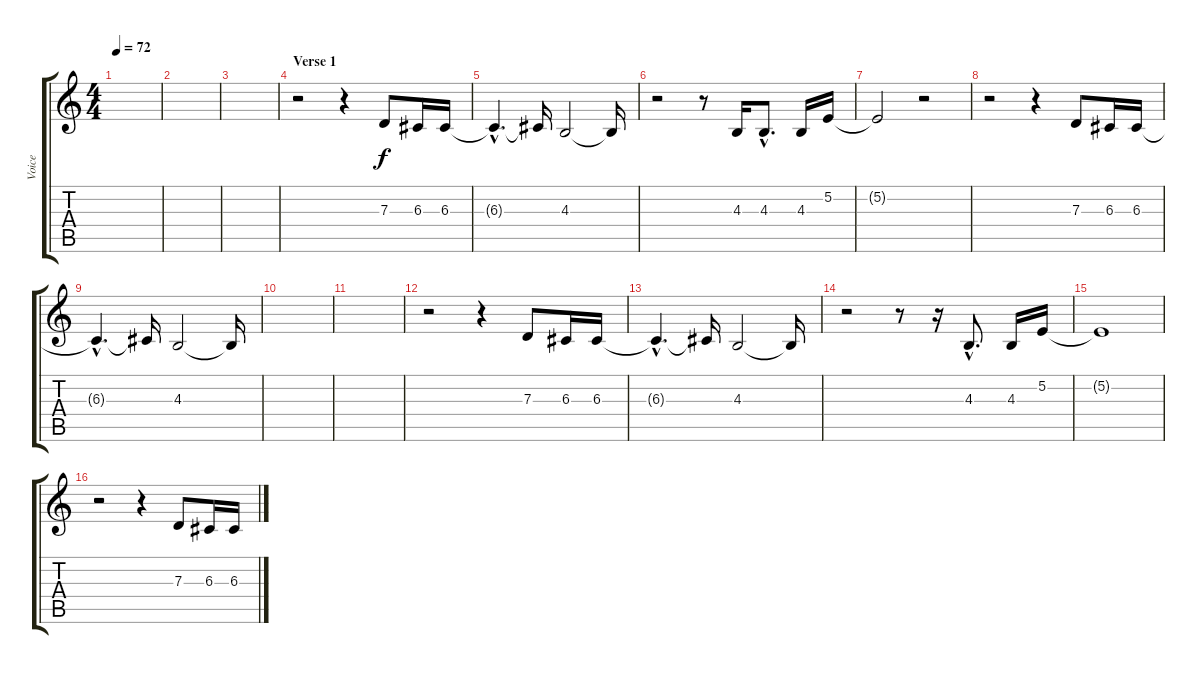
\track ("Voice" "Voice") {instrument oboe}
\staff {score tabs}
\tuning (E4 B3 G3 D3 A2 E2) {hide}
\ts (4 4)
\tempo 72
\clef g2
\ks c
|
|
|
\section ("" "Verse 1")
r.2 r.4 7.3.8 6.3.16 6.3.16 |
6.3{hac t}.4{d} 6.3{t}.16 4.3.2 4.3{t}.16 |
r.2 r.8 4.3.16 4.3{hac}.8{d} 4.3.16 5.2.16 |
5.2{t}.2 r.2 |
r.2 r.4 7.3.8 6.3.16 6.3.16 |
6.3{hac t}.4{d} 6.3{t}.16 4.3.2 4.3{t}.16 |
|
|
r.2 r.4 7.3.8 6.3.16 6.3.16 |
6.3{hac t}.4{d} 6.3{t}.16 4.3.2 4.3{t}.16 |
r.2 r.8 r.16 4.3{hac}.8{d} 4.3.16 5.2.16 |
5.2{t}.1 |
r.2 r.4 7.3.8 6.3.16 6.3.16
